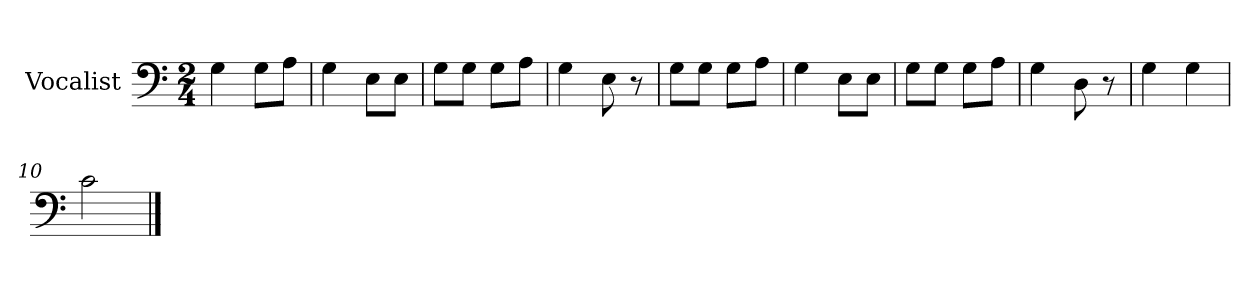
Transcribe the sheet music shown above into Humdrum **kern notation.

**kern
*part1
*staff1
*I"Vocalist
*k[]
*C:
*M2/4
=1
4G
8GL
8AJ
=2
4G
8EL
8EJ
=3
8GL
8GJ
8GL
8AJ
=4
4G
8E
8r
=5
8GL
8GJ
8GL
8AJ
=6
4G
8EL
8EJ
=7
8GL
8GJ
8GL
8AJ
=8
4G
8D
8r
=9
4G
4G
=10
2c
==
*-
